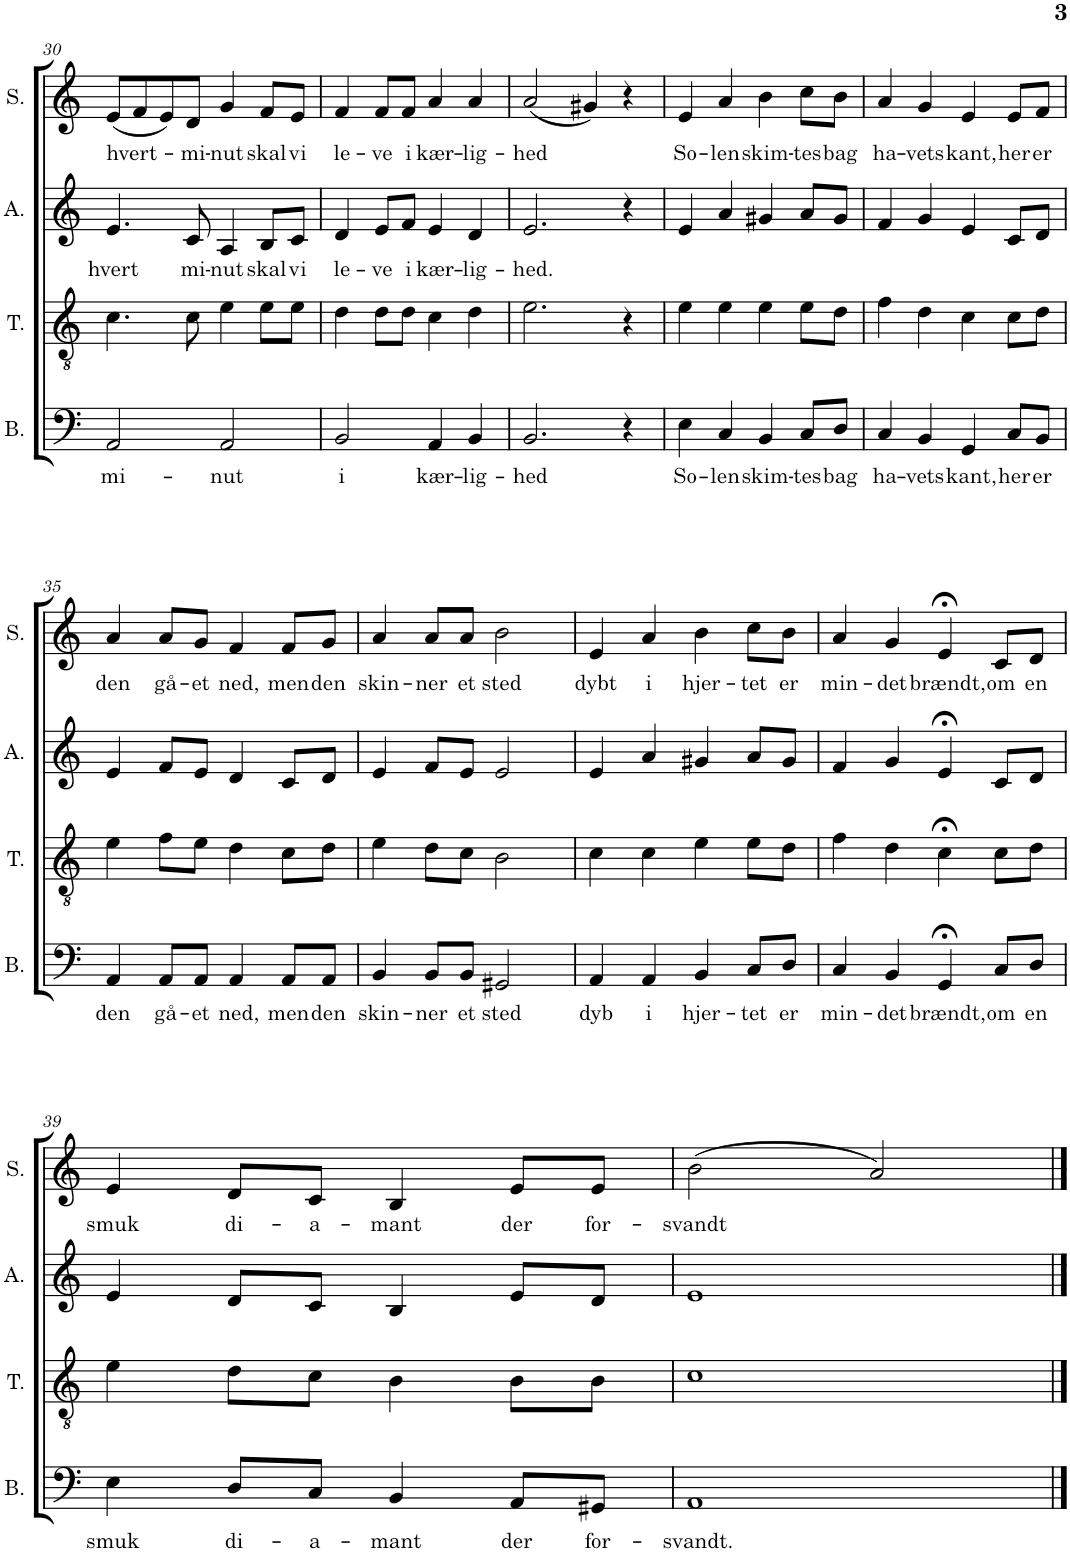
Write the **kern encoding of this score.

**kern	**text	**kern	**kern	**text	**kern	**text
*part4	*part4	*part3	*part2	*part2	*part1	*part1
*staff4	*staff4	*staff3	*staff2	*staff2	*staff1	*staff1
*I"Bass	*	*I"Tenor	*I"Alto	*	*I"Soprano	*
*I'B.	*	*I'T.	*I'A.	*	*I'S.	*
!!LO:PB:g=z
*clefF4	*	*clefGv2	*clefG2	*	*clefG2	*
*k[]	*	*k[]	*k[]	*	*k[]	*
*M4/4	*	*M4/4	*M4/4	*	*M4/4	*
=30	=30	=30	=30	=30	=30	=30
!	!LO:LY:b	!	!	!LO:LY:b	!	!LO:LY:b
2AA/	mi-	4.c\	4.e/	hvert	(8e/L	hvert-
.	.	.	.	.	8f/	.
.	.	.	.	.	8e/)	.
!	!	!	!	!LO:LY:b	!	!LO:LY:b
.	.	8c\	8c/	mi-	8d/J	-mi-
!	!LO:LY:b	!	!	!LO:LY:b	!	!LO:LY:b
2AA/	-nut	4e\	4A/	-nut	4g/	-nut
!	!	!	!	!LO:LY:b	!	!LO:LY:b
.	.	8e\L	8B/L	skal	8f/L	skal
!	!	!	!	!LO:LY:b	!	!LO:LY:b
.	.	8e\J	8c/J	vi	8e/J	vi
=31	=31	=31	=31	=31	=31	=31
!	!LO:LY:b	!	!	!LO:LY:b	!	!LO:LY:b
2BB/	i	4d\	4d/	le-	4f/	le-
!	!	!	!	!LO:LY:b	!	!LO:LY:b
.	.	8d\L	8e/L	-ve	8f/L	-ve
!	!	!	!	!LO:LY:b	!	!LO:LY:b
.	.	8d\J	8f/J	i	8f/J	i
!	!LO:LY:b	!	!	!LO:LY:b	!	!LO:LY:b
4AA/	kær-	4c\	4e/	kær-	4a/	kær-
!	!LO:LY:b	!	!	!LO:LY:b	!	!LO:LY:b
4BB/	-lig-	4d\	4d/	-lig-	4a/	-lig-
=32	=32	=32	=32	=32	=32	=32
!	!LO:LY:b	!	!	!LO:LY:b	!	!LO:LY:b
2.BB/	-hed	2.e\	2.e/	-hed.	(2a/	-hed
.	.	.	.	.	4g#X/)	.
4r	.	4r	4r	.	4r	.
=33	=33	=33	=33	=33	=33	=33
!	!LO:LY:b	!	!	!	!	!LO:LY:b
4E\	So-	4e\	4e/	.	4e/	So-
!	!LO:LY:b	!	!	!	!	!LO:LY:b
4C/	-len	4e\	4a/	.	4a/	-len
!	!LO:LY:b	!	!	!	!	!LO:LY:b
4BB/	skim-	4e\	4g#X/	.	4b\	skim-
!	!LO:LY:b	!	!	!	!	!LO:LY:b
8C/L	-tes	8e\L	8a/L	.	8cc\L	-tes
!	!LO:LY:b	!	!	!	!	!LO:LY:b
8D/J	bag	8d\J	8g#/J	.	8b\J	bag
=34	=34	=34	=34	=34	=34	=34
!	!LO:LY:b	!	!	!	!	!LO:LY:b
4C/	ha-	4f\	4f/	.	4a/	ha-
!	!LO:LY:b	!	!	!	!	!LO:LY:b
4BB/	-vets	4d\	4g/	.	4g/	-vets
!	!LO:LY:b	!	!	!	!	!LO:LY:b
4GG/	kant,	4c\	4e/	.	4e/	kant,
!	!LO:LY:b	!	!	!	!	!LO:LY:b
8C/L	her	8c\L	8c/L	.	8e/L	her
!	!LO:LY:b	!	!	!	!	!LO:LY:b
8BB/J	er	8d\J	8d/J	.	8f/J	er
!!LO:LB:g=z
=35	=35	=35	=35	=35	=35	=35
!	!LO:LY:b	!	!	!	!	!LO:LY:b
4AA/	den	4e\	4e/	.	4a/	den
!	!LO:LY:b	!	!	!	!	!LO:LY:b
8AA/L	gå-	8f\L	8f/L	.	8a/L	gå-
!	!LO:LY:b	!	!	!	!	!LO:LY:b
8AA/J	-et	8e\J	8e/J	.	8g/J	-et
!	!LO:LY:b	!	!	!	!	!LO:LY:b
4AA/	ned,	4d\	4d/	.	4f/	ned,
!	!LO:LY:b	!	!	!	!	!LO:LY:b
8AA/L	men	8c\L	8c/L	.	8f/L	men
!	!LO:LY:b	!	!	!	!	!LO:LY:b
8AA/J	den	8d\J	8d/J	.	8g/J	den
=36	=36	=36	=36	=36	=36	=36
!	!LO:LY:b	!	!	!	!	!LO:LY:b
4BB/	skin-	4e\	4e/	.	4a/	skin-
!	!LO:LY:b	!	!	!	!	!LO:LY:b
8BB/L	-ner	8d\L	8f/L	.	8a/L	-ner
!	!LO:LY:b	!	!	!	!	!LO:LY:b
8BB/J	et	8c\J	8e/J	.	8a/J	et
!	!LO:LY:b	!	!	!	!	!LO:LY:b
2GG#X/	sted	2B\	2e/	.	2b\	sted
=37	=37	=37	=37	=37	=37	=37
!	!LO:LY:b	!	!	!	!	!LO:LY:b
4AA/	dyb	4c\	4e/	.	4e/	dybt
!	!LO:LY:b	!	!	!	!	!LO:LY:b
4AA/	i	4c\	4a/	.	4a/	i
!	!LO:LY:b	!	!	!	!	!LO:LY:b
4BB/	hjer-	4e\	4g#X/	.	4b\	hjer-
!	!LO:LY:b	!	!	!	!	!LO:LY:b
8C/L	-tet	8e\L	8a/L	.	8cc\L	-tet
!	!LO:LY:b	!	!	!	!	!LO:LY:b
8D/J	er	8d\J	8g#/J	.	8b\J	er
=38	=38	=38	=38	=38	=38	=38
!	!LO:LY:b	!	!	!	!	!LO:LY:b
4C/	min-	4f\	4f/	.	4a/	min-
!	!LO:LY:b	!	!	!	!	!LO:LY:b
4BB/	-det	4d\	4g/	.	4g/	-det
!	!LO:LY:b	!	!	!	!	!LO:LY:b
4GG;</	brændt,	4c;<\	4e;</	.	4e;</	brændt,
!	!LO:LY:b	!	!	!	!	!LO:LY:b
8C/L	om	8c\L	8c/L	.	8c/L	om
!	!LO:LY:b	!	!	!	!	!LO:LY:b
8D/J	en	8d\J	8d/J	.	8d/J	en
!!LO:LB:g=z
=39	=39	=39	=39	=39	=39	=39
!	!LO:LY:b	!	!	!	!	!LO:LY:b
4E\	smuk	4e\	4e/	.	4e/	smuk
!	!LO:LY:b	!	!	!	!	!LO:LY:b
8D/L	di-	8d\L	8d/L	.	8d/L	di-
!	!LO:LY:b	!	!	!	!	!LO:LY:b
8C/J	-a-	8c\J	8c/J	.	8c/J	-a-
!	!LO:LY:b	!	!	!	!	!LO:LY:b
4BB/	-mant	4B\	4B/	.	4B/	-mant
!	!LO:LY:b	!	!	!	!	!LO:LY:b
8AA/L	der	8B\L	8e/L	.	8e/L	der
!	!LO:LY:b	!	!	!	!	!LO:LY:b
8GG#X/J	for-	8B\J	8d/J	.	8e/J	for-
=40	=40	=40	=40	=40	=40	=40
!	!LO:LY:b	!	!	!	!	!LO:LY:b
1AA	-svandt.	1c	1e	.	(2b\	-svandt
.	.	.	.	.	2a/)	.
==	==	==	==	==	==	==
*-	*-	*-	*-	*-	*-	*-
